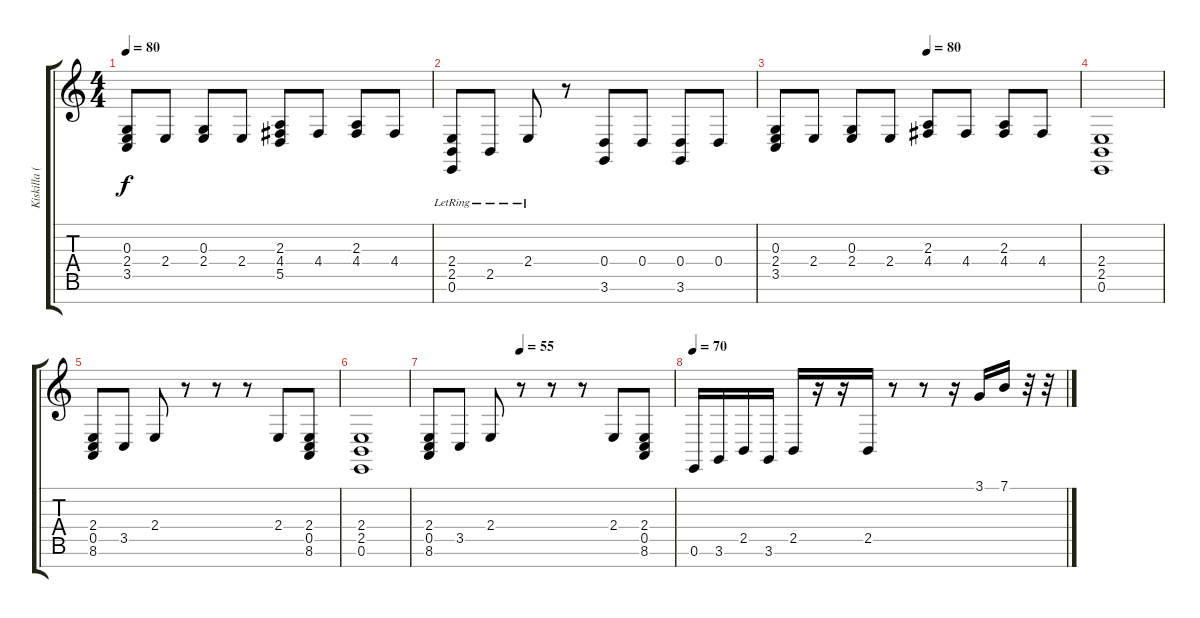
\track ("Kiskilla (left hand)" "Kiskilla (") {instrument acousticgrandpiano}
\staff {score tabs}
\tuning (E4 B3 G3 D3 A2 E2 B1) {hide}
\ts (4 4)
\tempo 80
\clef g2
\ks c
(0.3 2.4 3.5).8{dy f} 2.4.8 (0.3 2.4).8 2.4.8 (2.3 4.4 5.5).8 4.4.8 (2.3 4.4).8 4.4.8 |
(2.4{lr} 2.5{lr} 0.6{lr}).8 2.5{lr}.8 2.4{lr}.8 r.8 (0.4 3.6).8 0.4.8 (0.4 3.6).8 0.4.8 |
\tempo (80 0.5)
(0.3 2.4 3.5).8 2.4.8 (0.3 2.4).8 2.4.8 (2.3 4.4).8 4.4.8 (2.3 4.4).8 4.4.8 |
(2.4 2.5 0.6).1 |
(2.4 0.5 8.6).8 3.5.8 2.4.8 r.8 r.8 r.8 2.4.8 (2.4 0.5 8.6).8 |
(2.4 2.5 0.6).1 |
\tempo (55 0.375)
(2.4 0.5 8.6).8 3.5.8 2.4.8 r.8 r.8 r.8 2.4.8 (2.4 0.5 8.6).8 |
\tempo 70
0.6.16 3.6.16 2.5.16 3.6.16 2.5.16 r.16 r.16 2.5.16 r.8 r.8 r.16 3.1.16 7.1.16 r.32 r.32
